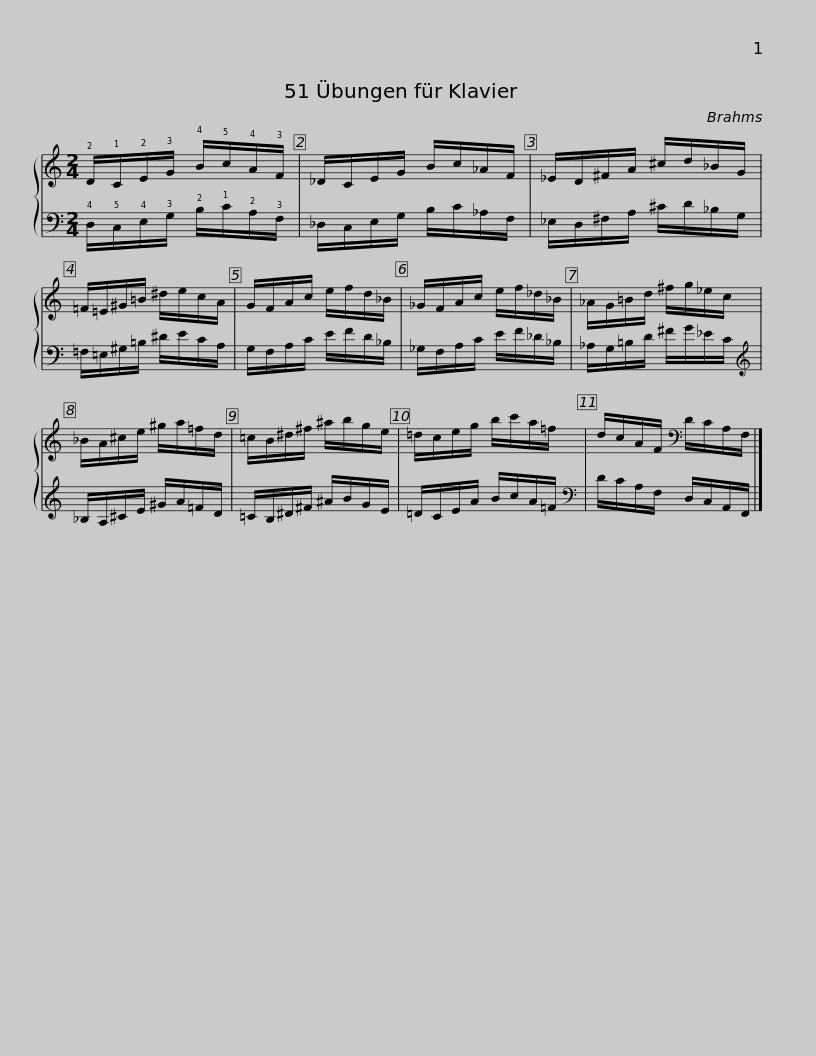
X:1
%%score { 1 | 2 }
L:1/8
M:2/4
I:linebreak $
K:C
V:1 treble
V:2 bass
V:1
 !2!D/!1!C/!2!E/!3!G/ !4!B/!5!c/!4!A/!3!F/ | _D/C/E/G/ B/c/_A/F/ | _E/D/^F/A/ ^c/d/_B/G/ | =F/=E/^G/=B/ ^d/e/c/A/ |$ G/F/A/c/ e/f/d/_B/ | %5
 _G/F/A/c/ e/f/_d/_B/ | _A/G/=B/d/ ^f/g/_e/c/ | _B/A/^c/e/ ^g/a/=f/d/ |$ =c/B/^d/^f/ ^a/b/g/e/ | =d/c/e/g/ b/c'/a/=f/ | %10
 d/c/A/F/[K:bass] D/C/A,/F,/ |] %11
V:2
 !4!D,/!5!C,/!4!E,/!3!G,/ !2!B,/!1!C/!2!A,/!3!F,/ | _D,/C,/E,/G,/ B,/C/_A,/F,/ | _E,/D,/^F,/A,/ ^C/D/_B,/G,/ | =F,/=E,/^G,/=B,/ ^D/E/C/A,/ |$ G,/F,/A,/C/ E/F/D/_B,/ | %5
 _G,/F,/A,/C/ E/F/_D/_B,/ | _A,/G,/=B,/D/ ^F/G/_E/C/ |[K:treble] _B,/A,/^C/E/ ^G/A/=F/D/ |$ =C/B,/^D/^F/ ^A/B/G/E/ | =D/C/E/A/ B/c/A/=F/ | %10
[K:bass] D/C/A,/F,/ D,/C,/A,,/F,,/ |] %11
